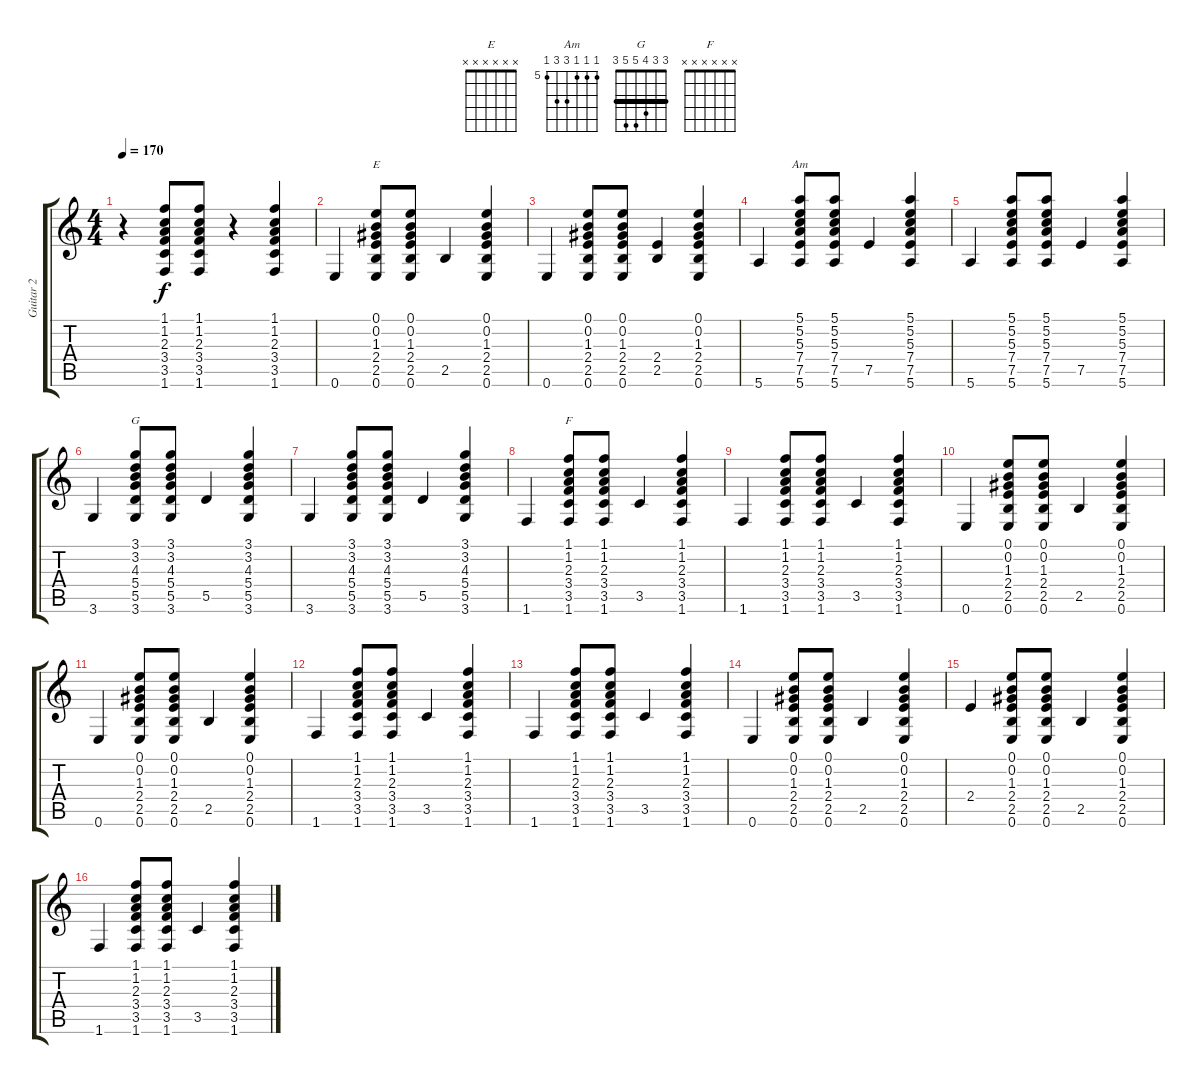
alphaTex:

\track ("Guitar 2" "Guitar 2") {instrument electricguitarclean}
\staff {score tabs}
\tuning (E4 B3 G3 D3 A2 E2) {hide}
\chord ("E" x x x x x x)
\chord ("Am" 5 5 5 7 7 5) {firstfret 5}
\chord ("G" 3 3 4 5 5 3) {barre 3}
\chord ("F" x x x x x x)
\ts (4 4)
\tempo 170
\clef g2
\ks c
r.4{dy f} (1.1 1.2 2.3 3.4 3.5 1.6).8 (1.1 1.2 2.3 3.4 3.5 1.6).8 r.4 (1.1 1.2 2.3 3.4 3.5 1.6).4 |
0.6.4 (0.1 0.2 1.3 2.4 2.5 0.6).8{ch "E"} (0.1 0.2 1.3 2.4 2.5 0.6).8 2.5.4 (0.1 0.2 1.3 2.4 2.5 0.6).4 |
0.6.4 (0.1 0.2 1.3 2.4 2.5 0.6).8 (0.1 0.2 1.3 2.4 2.5 0.6).8 (2.4 2.5).4 (0.1 0.2 1.3 2.4 2.5 0.6).4 |
5.6.4 (5.1 5.2 5.3 7.4 7.5 5.6).8{ch "Am"} (5.1 5.2 5.3 7.4 7.5 5.6).8 7.5.4 (5.1 5.2 5.3 7.4 7.5 5.6).4 |
5.6.4 (5.1 5.2 5.3 7.4 7.5 5.6).8 (5.1 5.2 5.3 7.4 7.5 5.6).8 7.5.4 (5.1 5.2 5.3 7.4 7.5 5.6).4 |
3.6.4 (3.1 3.2 4.3 5.4 5.5 3.6).8{ch "G"} (3.1 3.2 4.3 5.4 5.5 3.6).8 5.5.4 (3.1 3.2 4.3 5.4 5.5 3.6).4 |
3.6.4 (3.1 3.2 4.3 5.4 5.5 3.6).8 (3.1 3.2 4.3 5.4 5.5 3.6).8 5.5.4 (3.1 3.2 4.3 5.4 5.5 3.6).4 |
1.6.4 (1.1 1.2 2.3 3.4 3.5 1.6).8{ch "F"} (1.1 1.2 2.3 3.4 3.5 1.6).8 3.5.4 (1.1 1.2 2.3 3.4 3.5 1.6).4 |
1.6.4 (1.1 1.2 2.3 3.4 3.5 1.6).8 (1.1 1.2 2.3 3.4 3.5 1.6).8 3.5.4 (1.1 1.2 2.3 3.4 3.5 1.6).4 |
0.6.4 (0.1 0.2 1.3 2.4 2.5 0.6).8 (0.1 0.2 1.3 2.4 2.5 0.6).8 2.5.4 (0.1 0.2 1.3 2.4 2.5 0.6).4 |
0.6.4 (0.1 0.2 1.3 2.4 2.5 0.6).8 (0.1 0.2 1.3 2.4 2.5 0.6).8 2.5.4 (0.1 0.2 1.3 2.4 2.5 0.6).4 |
1.6.4 (1.1 1.2 2.3 3.4 3.5 1.6).8 (1.1 1.2 2.3 3.4 3.5 1.6).8 3.5.4 (1.1 1.2 2.3 3.4 3.5 1.6).4 |
1.6.4 (1.1 1.2 2.3 3.4 3.5 1.6).8 (1.1 1.2 2.3 3.4 3.5 1.6).8 3.5.4 (1.1 1.2 2.3 3.4 3.5 1.6).4 |
0.6.4 (0.1 0.2 1.3 2.4 2.5 0.6).8 (0.1 0.2 1.3 2.4 2.5 0.6).8 2.5.4 (0.1 0.2 1.3 2.4 2.5 0.6).4 |
2.4.4 (0.1 0.2 1.3 2.4 2.5 0.6).8 (0.1 0.2 1.3 2.4 2.5 0.6).8 2.5.4 (0.1 0.2 1.3 2.4 2.5 0.6).4 |
1.6.4 (1.1 1.2 2.3 3.4 3.5 1.6).8 (1.1 1.2 2.3 3.4 3.5 1.6).8 3.5.4 (1.1 1.2 2.3 3.4 3.5 1.6).4
